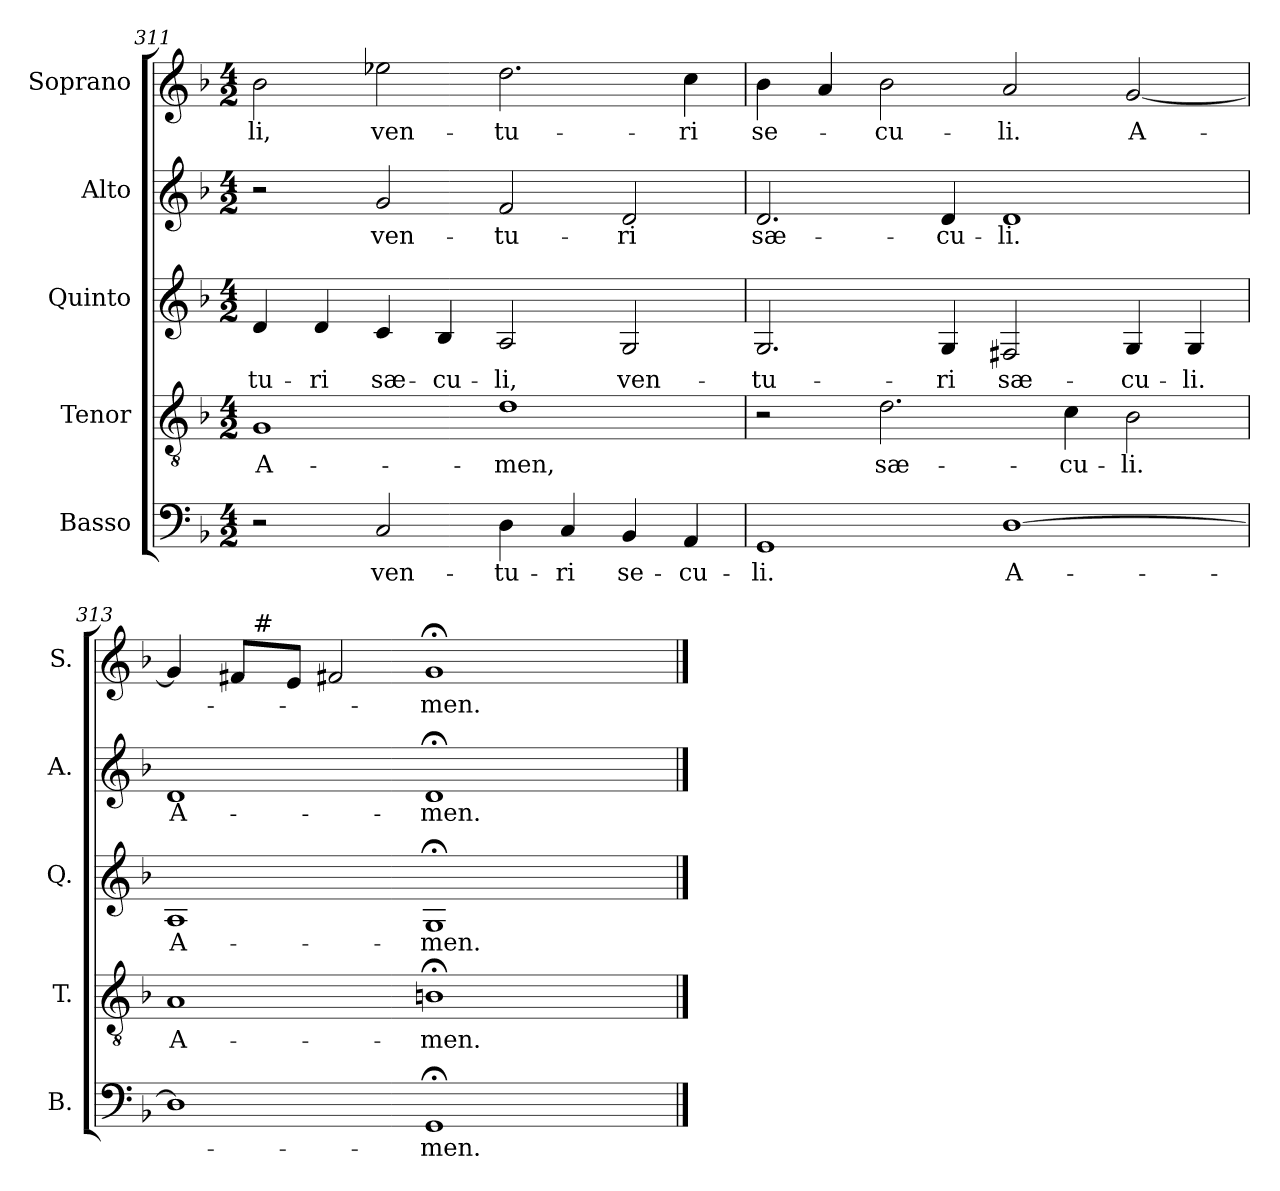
**kern	**text	**kern	**text	**kern	**text	**kern	**text	**kern	**text
*part5	*part5	*part4	*part4	*part3	*part3	*part2	*part2	*part1	*part1
*staff5	*staff5	*staff4	*staff4	*staff3	*staff3	*staff2	*staff2	*staff1	*staff1
*I"Basso	*	*I"Tenor	*	*I"Quinto	*	*I"Alto	*	*I"Soprano	*
*I'B.	*	*I'T.	*	*I'Q.	*	*I'A.	*	*I'S.	*
*clefF4	*	*clefGv2	*	*clefG2	*	*clefG2	*	*clefG2	*
*	*	*ITrd7c12	*	*	*	*	*	*	*
*k[b-]	*	*k[b-]	*	*k[b-]	*	*k[b-]	*	*k[b-]	*
*F:	*	*F:	*	*F:	*	*F:	*	*F:	*
*M4/2	*	*M4/2	*	*M4/2	*	*M4/2	*	*M4/2	*
=311	=311	=311	=311	=311	=311	=311	=311	=311	=311
!	!	!	!LO:LY:b:color=#000000	!	!	!	!	!	!
!	!	!	!	!	!LO:LY:b:color=#000000	!	!	!	!
!	!	!	!	!	!	!	!	!	!LO:LY:b:color=#000000
2r	.	1GGi	A-	4di/	-tu-	2r	.	2b-i\	-li,
!	!	!	!	!	!LO:LY:b:color=#000000	!	!	!	!
.	.	.	.	4di/	-ri	.	.	.	.
!	!LO:LY:b:color=#000000	!	!	!	!	!	!	!	!
!	!	!	!	!	!LO:LY:b:color=#000000	!	!	!	!
!	!	!	!	!	!	!	!LO:LY:b:color=#000000	!	!
!	!	!	!	!	!	!	!	!	!LO:LY:b:color=#000000
2Ci/	ven-	.	.	4ci/	sæ-	2gi/	ven-	2ee-Xi\	ven-
!	!	!	!	!	!LO:LY:b:color=#000000	!	!	!	!
.	.	.	.	4B-i/	-cu-	.	.	.	.
!	!LO:LY:b:color=#000000	!	!	!	!	!	!	!	!
!	!	!	!LO:LY:b:color=#000000	!	!	!	!	!	!
!	!	!	!	!	!LO:LY:b:color=#000000	!	!	!	!
!	!	!	!	!	!	!	!LO:LY:b:color=#000000	!	!
!	!	!	!	!	!	!	!	!	!LO:LY:b:color=#000000
4Di\	-tu-	1Di	-men,	2Ai/	-li,	2fi/	-tu-	2.ddi\	-tu-
!	!LO:LY:b:color=#000000	!	!	!	!	!	!	!	!
4Ci/	-ri	.	.	.	.	.	.	.	.
!	!LO:LY:b:color=#000000	!	!	!	!	!	!	!	!
!	!	!	!	!	!LO:LY:b:color=#000000	!	!	!	!
!	!	!	!	!	!	!	!LO:LY:b:color=#000000	!	!
4BB-i/	se-	.	.	2Gi/	ven-	2di/	-ri	.	.
!	!LO:LY:b:color=#000000	!	!	!	!	!	!	!	!
!	!	!	!	!	!	!	!	!	!LO:LY:b:color=#000000
4AAi/	-cu-	.	.	.	.	.	.	4cci\	-ri
=312	=312	=312	=312	=312	=312	=312	=312	=312	=312
!	!LO:LY:b:color=#000000	!	!	!	!	!	!	!	!
!	!	!	!	!	!LO:LY:b:color=#000000	!	!	!	!
!	!	!	!	!	!	!	!LO:LY:b:color=#000000	!	!
!	!	!	!	!	!	!	!	!	!LO:LY:b:color=#000000
1GGi	-li.	2r	.	2.Gi/	-tu-	2.di/	sæ-	4b-i\	se-
.	.	.	.	.	.	.	.	4ai/	.
!	!	!	!LO:LY:b:color=#000000	!	!	!	!	!	!
!	!	!	!	!	!	!	!	!	!LO:LY:b:color=#000000
.	.	2.Di\	sæ-	.	.	.	.	2b-i\	-cu-
!	!	!	!	!	!LO:LY:b:color=#000000	!	!	!	!
!	!	!	!	!	!	!	!LO:LY:b:color=#000000	!	!
.	.	.	.	4Gi/	-ri	4di/	-cu-	.	.
!	!LO:LY:b:color=#000000	!	!	!	!	!	!	!	!
!	!	!	!	!	!LO:LY:b:color=#000000	!	!	!	!
!	!	!	!	!	!	!	!LO:LY:b:color=#000000	!	!
!	!	!	!	!	!	!	!	!	!LO:LY:b:color=#000000
[1Di	A-	.	.	2F#Xi/	sæ-	1di	-li.	2ai/	-li.
!	!	!	!LO:LY:b:color=#000000	!	!	!	!	!	!
.	.	4Ci\	-cu-	.	.	.	.	.	.
!	!	!	!LO:LY:b:color=#000000	!	!	!	!	!	!
!	!	!	!	!	!LO:LY:b:color=#000000	!	!	!	!
!	!	!	!	!	!	!	!	!	!LO:LY:b:color=#000000
.	.	2BB-i\	-li.	4Gi/	-cu-	.	.	[2gi/	A-
!	!	!	!	!	!LO:LY:b:color=#000000	!	!	!	!
.	.	.	.	4Gi/	-li.	.	.	.	.
=313	=313	=313	=313	=313	=313	=313	=313	=313	=313
!	!	!	!LO:LY:b:color=#000000	!	!	!	!	!	!
!	!	!	!	!	!LO:LY:b:color=#000000	!	!	!	!
!	!	!	!	!	!	!	!LO:LY:b:color=#000000	!	!
*	*	*	*	*	*	*	*	*^	*
1Di]	.	1AAi	A-	1Ai	A-	1di	A-	4gi/]	4ryy	.
.	.	.	.	.	.	.	.	8f#i/L	32ryy	.
.	.	.	.	.	.	.	.	.	256ryy	.
!	!	!	!	!	!	!	!	!	!LO:TX:a:t=#	!
.	.	.	.	.	.	.	.	.	1ryy	.
.	.	.	.	.	.	.	.	8ei/J	.	.
.	.	.	.	.	.	.	.	2f#Xi/	.	.
!	!LO:LY:b:color=#000000	!	!	!	!	!	!	!	!	!
!	!	!	!LO:LY:b:color=#000000	!	!	!	!	!	!	!
!	!	!	!	!	!LO:LY:b:color=#000000	!	!	!	!	!
!	!	!	!	!	!	!	!LO:LY:b:color=#000000	!	!	!
!	!	!	!	!	!	!	!	!	!	!LO:LY:b:color=#000000
1GG;i	-men.	1BBn;i	-men.	1G;i	-men.	1d;i	-men.	1g;i	.	-men.
.	.	.	.	.	.	.	.	.	2ryy	.
.	.	.	.	.	.	.	.	.	8ryy	.
.	.	.	.	.	.	.	.	.	16ryy	.
.	.	.	.	.	.	.	.	.	64..ryy	.
*	*	*	*	*	*	*	*	*v	*v	*
==	==	==	==	==	==	==	==	==	==
*-	*-	*-	*-	*-	*-	*-	*-	*-	*-
